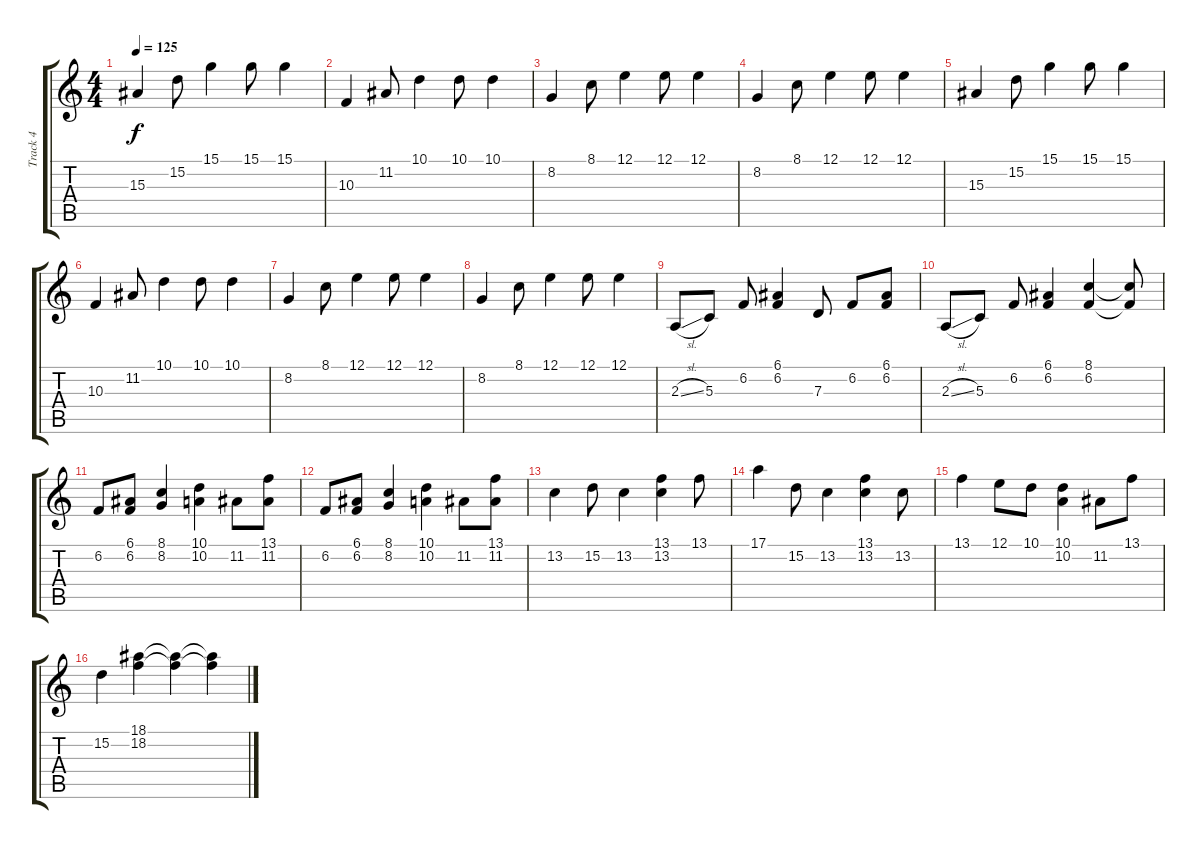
\track ("Track 4" "Track 4") {instrument brightacousticpiano}
\staff {score tabs}
\tuning (E4 B3 G3 D3 A2 E2) {hide}
\ts (4 4)
\tempo 125
\clef g2
\ks c
15.3.4{dy f} 15.2.8 15.1.4 15.1.8 15.1.4 |
10.3.4 11.2.8 10.1.4 10.1.8 10.1.4 |
8.2.4 8.1.8 12.1.4 12.1.8 12.1.4 |
8.2.4 8.1.8 12.1.4 12.1.8 12.1.4 |
15.3.4 15.2.8 15.1.4 15.1.8 15.1.4 |
10.3.4 11.2.8 10.1.4 10.1.8 10.1.4 |
8.2.4 8.1.8 12.1.4 12.1.8 12.1.4 |
8.2.4 8.1.8 12.1.4 12.1.8 12.1.4 |
2.3{sl}.8{instrument electricguitarjazz} 5.3.8 6.2.8 (6.1 6.2).4 7.3.8 6.2.8 (6.1 6.2).8 |
2.3{sl}.8 5.3.8 6.2.8 (6.1 6.2).4 (8.1 6.2).4 (8.1{t} 6.2{t}).8 |
6.2.8 (6.1 6.2).8 (8.1 8.2).4 (10.1 10.2).4 11.2.8 (13.1 11.2).8 |
6.2.8 (6.1 6.2).8 (8.1 8.2).4 (10.1 10.2).4 11.2.8 (13.1 11.2).8 |
13.2.4 15.2.8 13.2.4 (13.1 13.2).4 13.1.8 |
17.1.4 15.2.8 13.2.4 (13.1 13.2).4 13.2.8 |
13.1.4 12.1.8 10.1.8 (10.1 10.2).4 11.2.8 13.1.8 |
15.2.4 (18.1 18.2).4 (18.1{t} 18.2{t}).4 (18.1{t} 18.2{t}).4
